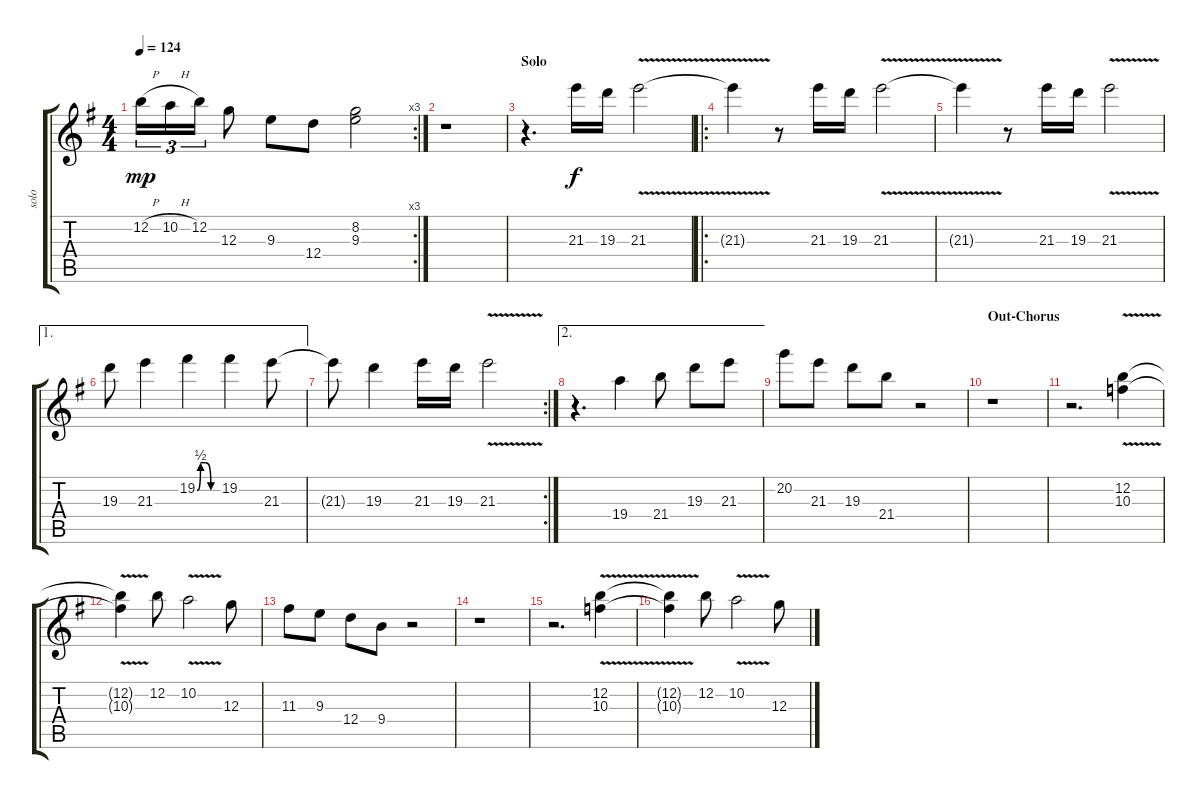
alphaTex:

\track ("solo" "solo") {instrument overdrivenguitar}
\staff {score tabs}
\tuning (E4 B3 G3 D3 A2 E2) {hide}
\rc 3
\ts (4 4)
\tempo 124
\clef g2
\ks g
12.2{h}.16{tu (3 2) dy mp} 10.2{h}.16{tu (3 2)} 12.2.16{tu (3 2)} 12.3.8 9.3.8 12.4.8 (8.2 9.3).2 |
r.1 |
\section ("" "Solo")
r.4{d} 21.3.16{dy f} 19.3.16 21.3{v}.2 |
\ro
21.3{v t}.4 r.8 21.3.16 19.3.16 21.3{v}.2 |
21.3{v t}.4 r.8 21.3.16 19.3.16 21.3{v}.2 |
\ae 1
19.3.8 21.3.4 19.2{be (custom 0 0 10 2 25 2 40 0 60 0)}.4 19.2.4 21.3.8 |
\rc 2
21.3{t}.8 19.3.4 21.3.16 19.3.16 21.3{v}.2 |
\ae 2
r.4{d} 19.4.4 21.4.8 19.3.8 21.3.8 |
20.2.8 21.3.8 19.3.8 21.4.8 r.2 |
\section ("" "Out-Chorus")
r.1 |
r.2{d} (12.2{v} 10.3{v}).4 |
(12.2{v t} 10.3{v t}).4 12.2.8 10.2{v}.2 12.3.8 |
11.3.8 9.3.8 12.4.8 9.4.8 r.2 |
r.1 |
r.2{d} (12.2{v} 10.3{v}).4 |
(12.2{v t} 10.3{v t}).4 12.2.8 10.2{v}.2 12.3.8
